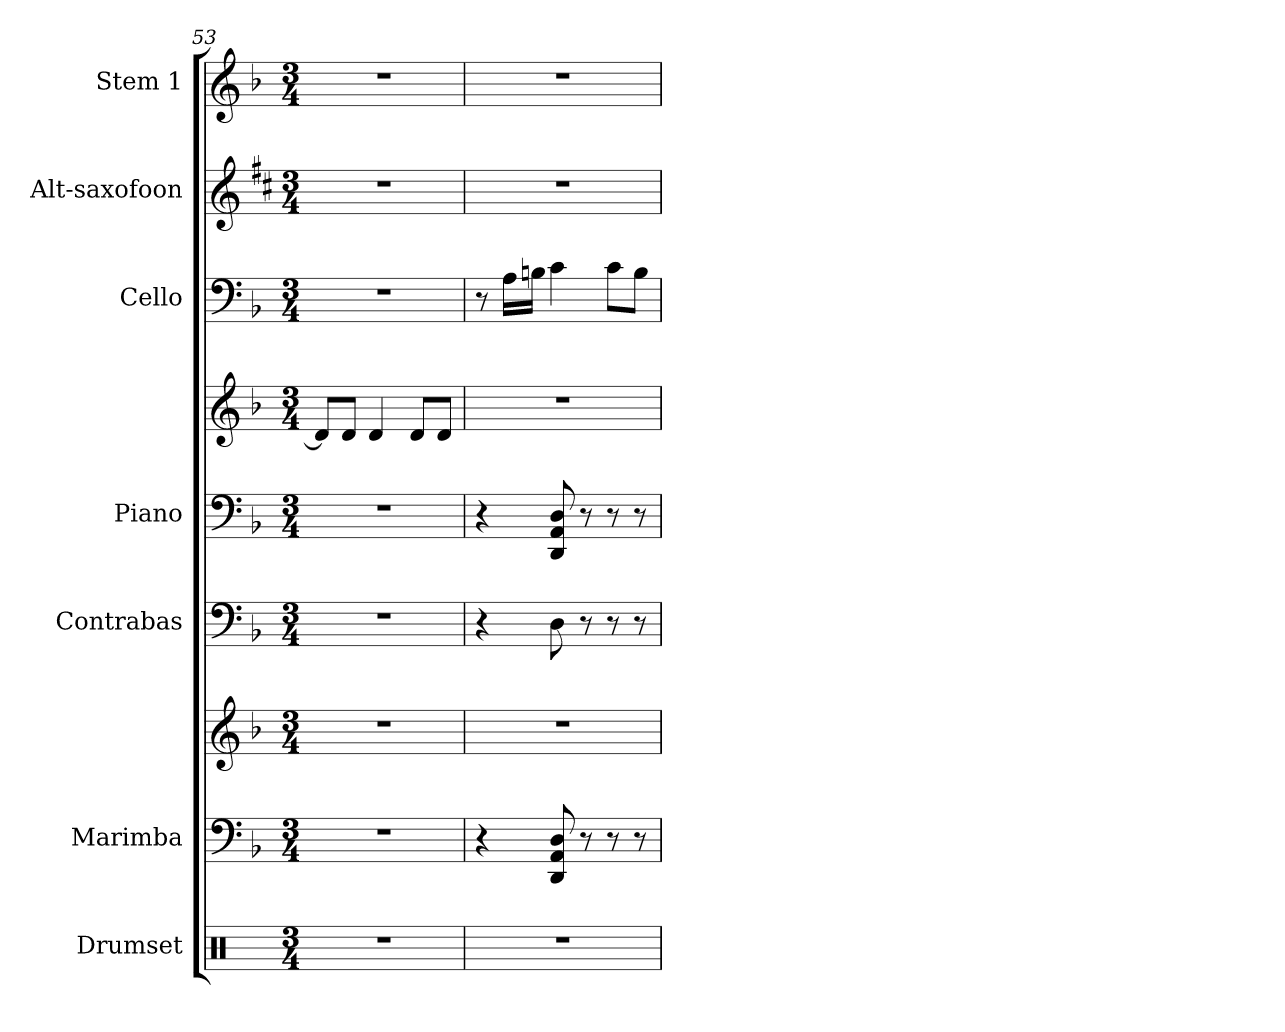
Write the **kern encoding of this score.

**kern	**kern	**kern	**kern	**kern	**kern	**kern	**kern	**kern
*part7	*part6	*part6	*part5	*part4	*part4	*part3	*part2	*part1
*staff9	*staff8	*staff7	*staff6	*staff5	*staff4	*staff3	*staff2	*staff1
*I"Drumset	*I"Marimba	*	*I"Contrabas	*I"Piano	*	*I"Cello	*I"Alt-saxofoon	*I"Stem 1
*I'D. set	*I'Mrm.	*	*I'Ca. Bs.	*I'Pno.	*	*	*I'A. Sax.	*I'Stm. 1
*clefX	*clefF4	*clefG2	*clefF4	*clefF4	*clefG2	*clefF4	*clefG2	*clefG2
*	*	*	*ITrd7c12	*	*	*	*ITrd5c9	*
*k[]	*k[b-]	*k[b-]	*k[b-]	*k[b-]	*k[b-]	*k[b-]	*k[b-]	*k[b-]
*M3/4	*M3/4	*M3/4	*M3/4	*M3/4	*M3/4	*M3/4	*M3/4	*M3/4
=53	=53	=53	=53	=53	=53	=53	=53	=53
2.r	2.r	2.r	2.r	2.r	8d/L]	2.r	2.r	2.r
.	.	.	.	.	8d/J	.	.	.
.	.	.	.	.	4d/	.	.	.
.	.	.	.	.	8d/L	.	.	.
.	.	.	.	.	8d/J	.	.	.
=54	=54	=54	=54	=54	=54	=54	=54	=54
2.r	4r	2.r	4r	4r	2.r	8r	2.r	2.r
.	.	.	.	.	.	16A\LL	.	.
.	.	.	.	.	.	16Bn\JJ	.	.
.	8DD/ 8AA/ 8D/	.	8DD\	8DD/ 8AA/ 8D/	.	4c\	.	.
.	8r	.	8r	8r	.	.	.	.
.	8r	.	8r	8r	.	8c\L	.	.
.	8r	.	8r	8r	.	8B\J	.	.
=	=	=	=	=	=	=	=	=
*-	*-	*-	*-	*-	*-	*-	*-	*-
